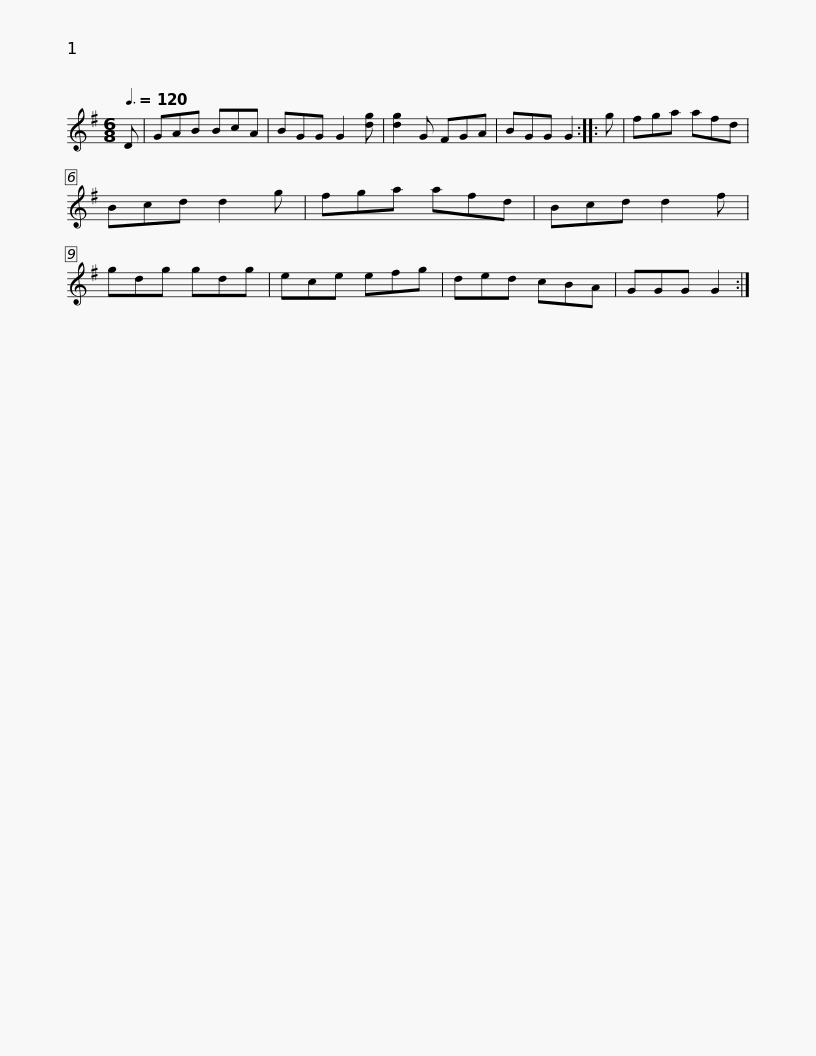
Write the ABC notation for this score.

X:1
L:1/8
Q:3/8=120
M:6/8
I:linebreak $
K:G
V:1 treble
V:1
 D | GAB BcA | BGG G2 [dg] | [dg]2 G FGA | BGG G2 :: %5
 g | fga afd | Bcd d2 g | fga afd |$ Bcd d2 f | %10
 gdg gdg | ece efg | ded cBA | GGG G2 :| %14
